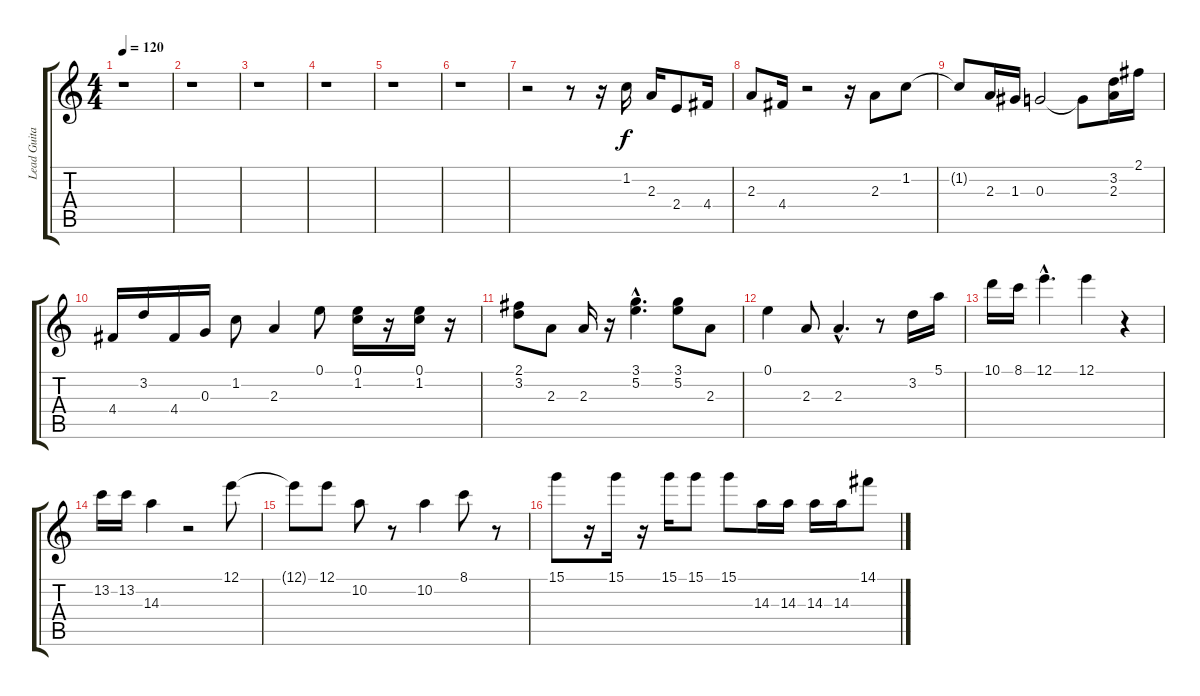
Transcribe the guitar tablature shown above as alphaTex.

\track ("Lead Guitar" "Lead Guita") {instrument overdrivenguitar}
\staff {score tabs}
\tuning (E4 B3 G3 D3 A2 E2) {hide}
\ts (4 4)
\tempo 120
\clef g2
\ks c
r.1{dy f} |
r.1 |
r.1 |
r.1 |
r.1 |
r.1 |
r.2 r.8 r.16 1.2.16 2.3.16 2.4.8 4.4.16 |
2.3.8 4.4.16 r.2 r.16 2.3.8 1.2.8 |
1.2{t}.8 2.3.16 1.3.16 0.3.2 0.3{t}.8 (3.2 2.3).16 2.1.16 |
4.4.16 3.2.16 4.4.16 0.3.16 1.2.8 2.3.4 0.1.8 (0.1 1.2).16 r.16 (0.1 1.2).16 r.16 |
(2.1 3.2).8 2.3.8 2.3.16 r.16 (3.1{hac} 5.2{hac}).4{d} (3.1 5.2).8 2.3.8 |
0.1.4 2.3.8 2.3{hac}.4{d} r.8 3.2.16 5.1.16 |
10.1.16 8.1.16 12.1{hac}.4{d} 12.1.4 r.4 |
13.2.16 13.2.16 14.3.4 r.2 12.1.8 |
12.1{t}.8 12.1.8 10.2.8 r.8 10.2.4 8.1.8 r.8 |
15.1.8 r.16 15.1.16 r.16 15.1.16 15.1.8 15.1.8 14.3.16 14.3.16 14.3.16 14.3.16 14.1.8
